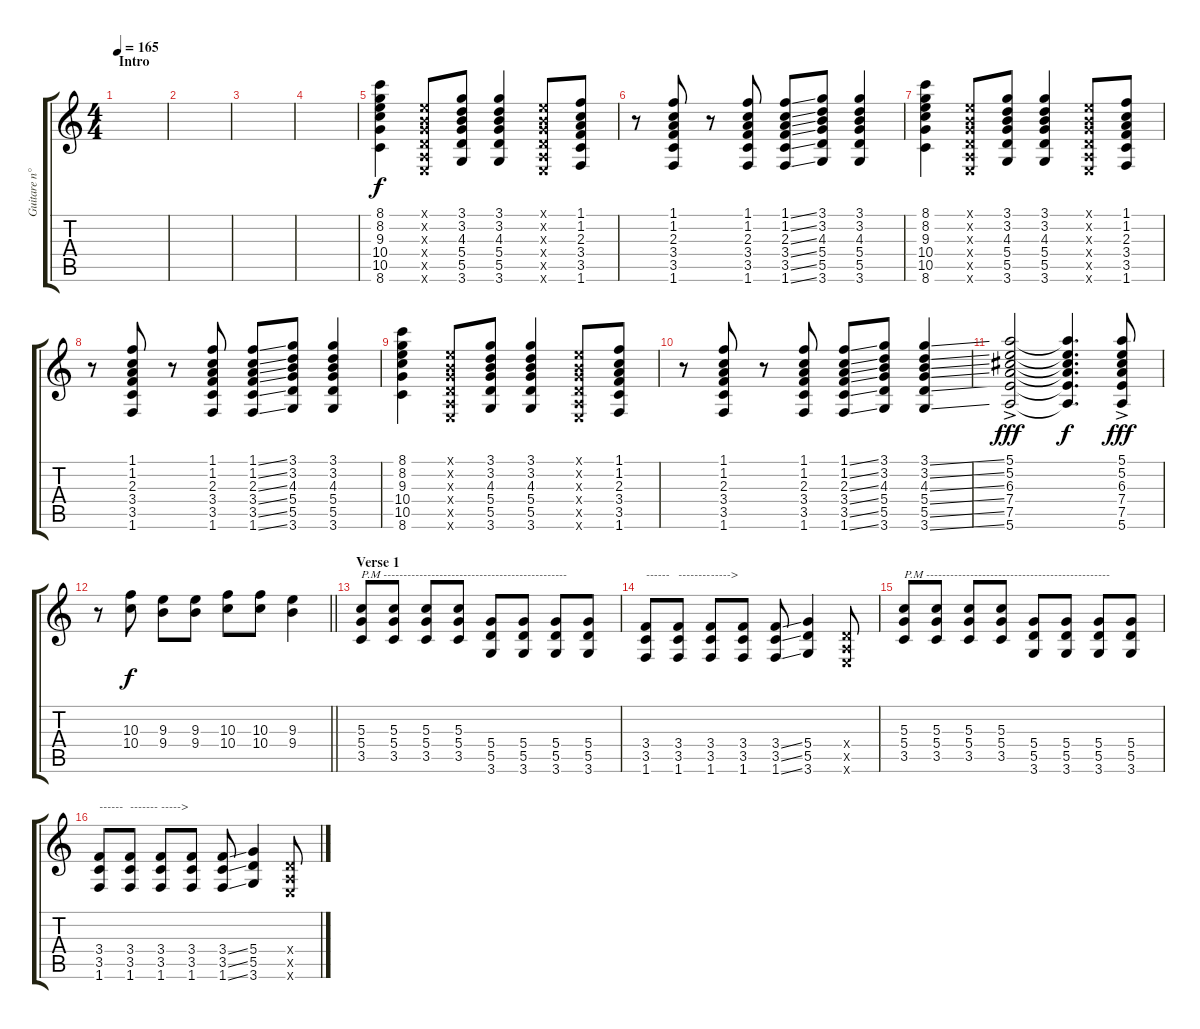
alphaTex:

\track ("Guitare n°2" "Guitare n°") {instrument overdrivenguitar}
\staff {score tabs}
\tuning (E4 B3 G3 D3 A2 E2) {hide}
\ts (4 4)
\section ("" "Intro")
\tempo 165
\clef g2
\ks c
|
|
|
|
(8.1 8.2 9.3 10.4 10.5 8.6).4 (0.1{x} 0.2{x} 0.3{x} 0.4{x} 0.5{x} 0.6{x}).8 (3.1 3.2 4.3 5.4 5.5 3.6).8 (3.1 3.2 4.3 5.4 5.5 3.6).4 (0.1{x} 0.2{x} 0.3{x} 0.4{x} 0.5{x} 0.6{x}).8 (1.1 1.2 2.3 3.4 3.5 1.6).8 |
r.8 (1.1 1.2 2.3 3.4 3.5 1.6).8 r.8 (1.1 1.2 2.3 3.4 3.5 1.6).8 (1.1{ss} 1.2{ss} 2.3{ss} 3.4{ss} 3.5{ss} 1.6{ss}).8 (3.1 3.2 4.3 5.4 5.5 3.6).8 (3.1 3.2 4.3 5.4 5.5 3.6).4 |
(8.1 8.2 9.3 10.4 10.5 8.6).4 (0.1{x} 0.2{x} 0.3{x} 0.4{x} 0.5{x} 0.6{x}).8 (3.1 3.2 4.3 5.4 5.5 3.6).8 (3.1 3.2 4.3 5.4 5.5 3.6).4 (0.1{x} 0.2{x} 0.3{x} 0.4{x} 0.5{x} 0.6{x}).8 (1.1 1.2 2.3 3.4 3.5 1.6).8 |
r.8 (1.1 1.2 2.3 3.4 3.5 1.6).8 r.8 (1.1 1.2 2.3 3.4 3.5 1.6).8 (1.1{ss} 1.2{ss} 2.3{ss} 3.4{ss} 3.5{ss} 1.6{ss}).8 (3.1 3.2 4.3 5.4 5.5 3.6).8 (3.1 3.2 4.3 5.4 5.5 3.6).4 |
(8.1 8.2 9.3 10.4 10.5 8.6).4 (0.1{x} 0.2{x} 0.3{x} 0.4{x} 0.5{x} 0.6{x}).8 (3.1 3.2 4.3 5.4 5.5 3.6).8 (3.1 3.2 4.3 5.4 5.5 3.6).4 (0.1{x} 0.2{x} 0.3{x} 0.4{x} 0.5{x} 0.6{x}).8 (1.1 1.2 2.3 3.4 3.5 1.6).8 |
r.8 (1.1 1.2 2.3 3.4 3.5 1.6).8 r.8 (1.1 1.2 2.3 3.4 3.5 1.6).8 (1.1{ss} 1.2{ss} 2.3{ss} 3.4{ss} 3.5{ss} 1.6{ss}).8 (3.1 3.2 4.3 5.4 5.5 3.6).8 (3.1{ss} 3.2{ss} 4.3{ss} 5.4{ss} 5.5{ss} 3.6{ss}).4 |
(5.1{ac} 5.2{ac} 6.3 7.4 7.5 5.6).2{dy fff} (5.1{t} 5.2{t} 6.3{t} 7.4{t} 7.5{t} 5.6{t}).4{d dy f} (5.1{ac} 5.2{ac} 6.3 7.4 7.5 5.6).8{dy fff} |
\barLineRight lightlight
r.8 (10.3 10.4).8{dy f} (9.3 9.4).8 (9.3 9.4).8 (10.3 10.4).8 (10.3 10.4).8 (9.3 9.4).4 |
\section ("" "Verse 1")
(5.3 5.4 3.5).8{txt "P.M ----------------------------------------------" volume 9} (5.3 5.4 3.5).8 (5.3 5.4 3.5).8 (5.3 5.4 3.5).8 (5.4 5.5 3.6).8 (5.4 5.5 3.6).8 (5.4 5.5 3.6).8 (5.4 5.5 3.6).8 |
(3.4 3.5 1.6).8{txt "------"} (3.4 3.5 1.6).8{txt "--------"} (3.4 3.5 1.6).8{txt "----->"} (3.4 3.5 1.6).8 (3.4{ss} 3.5{ss} 1.6{ss}).8{volume 12} (5.4 5.5 3.6).4 (0.4{x} 0.5{x} 0.6{x}).8 |
(5.3 5.4 3.5).8{txt "P.M ----------------------------------------------" volume 9} (5.3 5.4 3.5).8 (5.3 5.4 3.5).8 (5.3 5.4 3.5).8 (5.4 5.5 3.6).8 (5.4 5.5 3.6).8 (5.4 5.5 3.6).8 (5.4 5.5 3.6).8 |
(3.4 3.5 1.6).8{txt "------"} (3.4 3.5 1.6).8{txt "-------"} (3.4 3.5 1.6).8{txt "----->"} (3.4 3.5 1.6).8 (3.4{ss} 3.5{ss} 1.6{ss}).8{volume 12} (5.4 5.5 3.6).4 (0.4{x} 0.5{x} 0.6{x}).8
